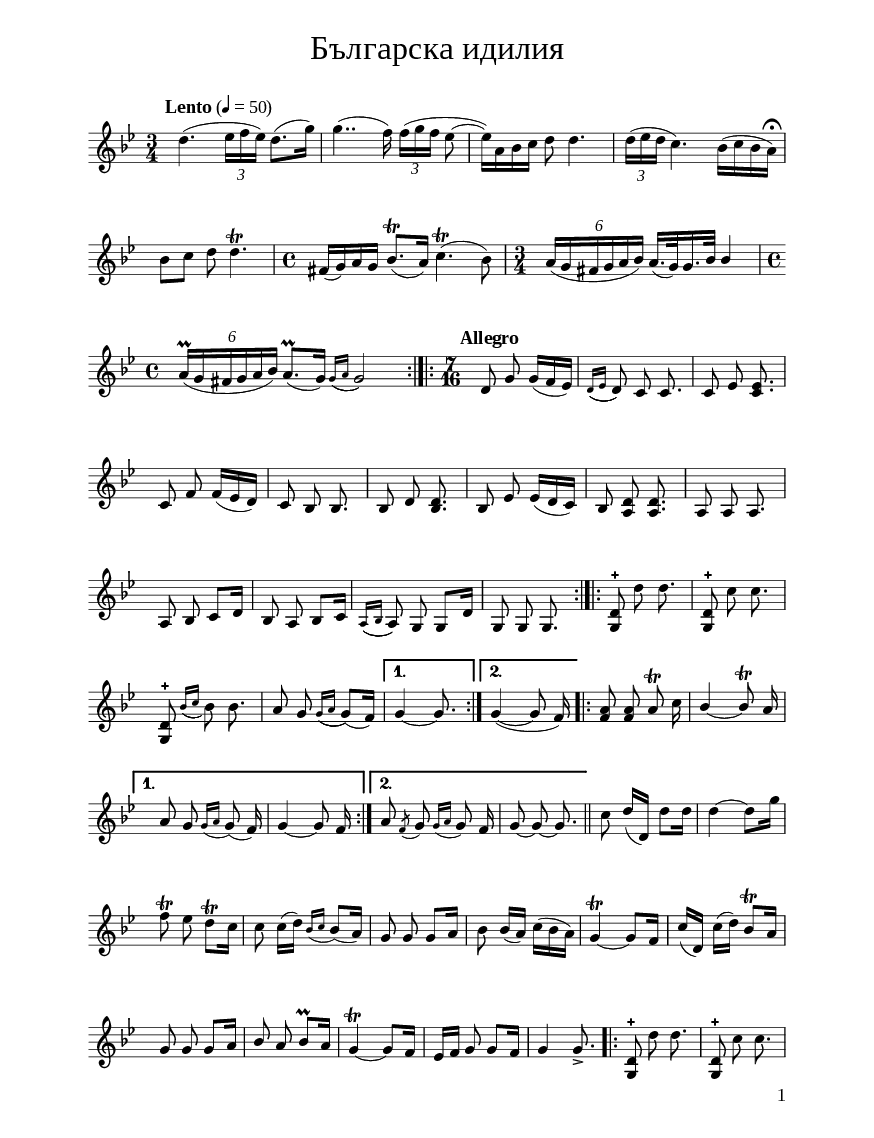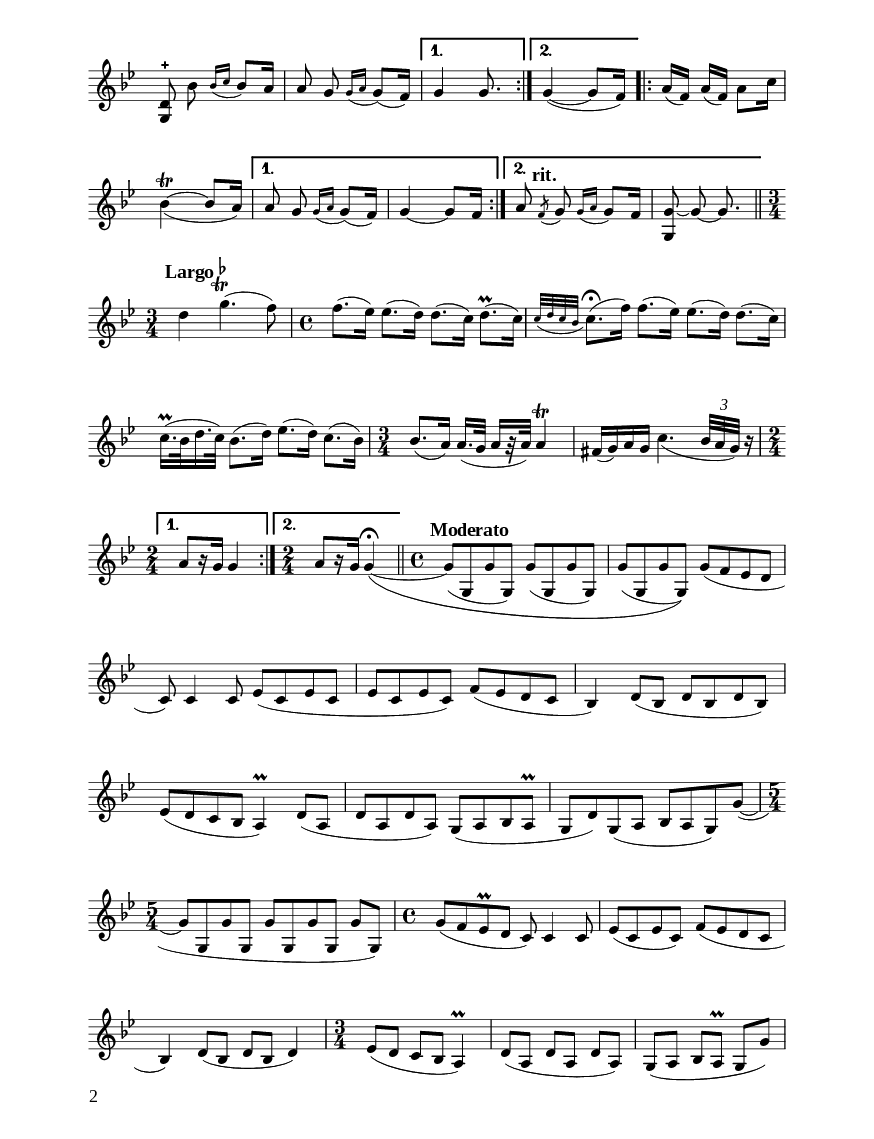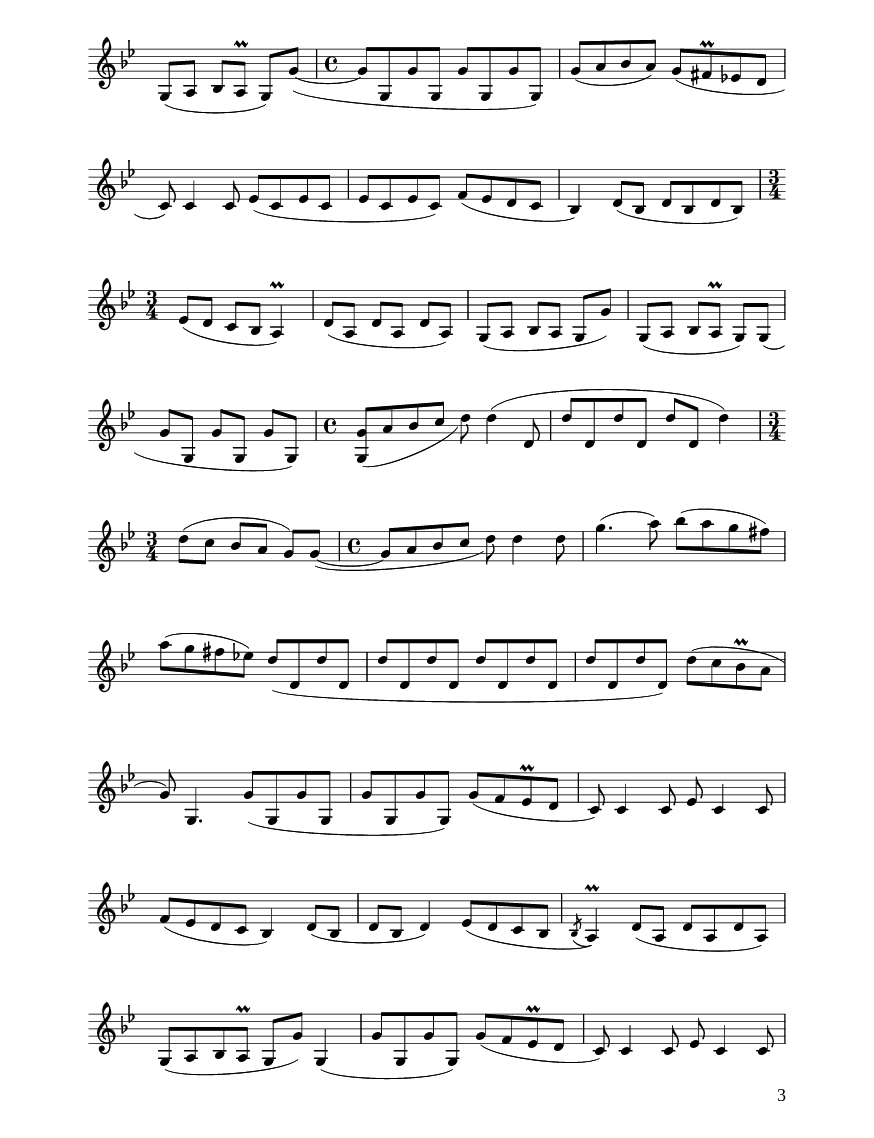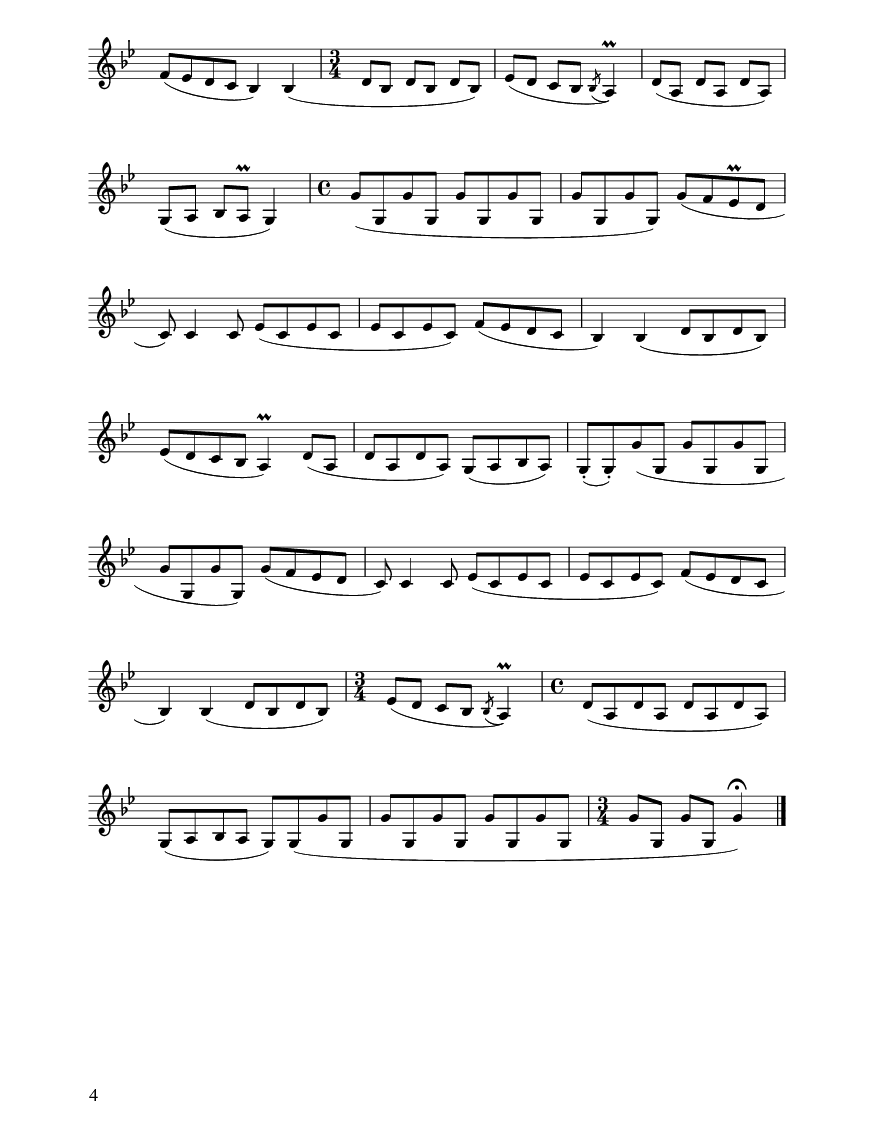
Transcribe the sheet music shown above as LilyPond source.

\version "2.24.3"

% include paper part and global functions
\include "include/globals.ily"

\bookpart {
  \label #'ref150
  \tocItem \markup "Българска идилия"
  \include "include/bookpart-paper.ily"
  \score {
    \include "include/score-layout.ily"

    \new Voice \relative c' {
      \clef treble
      \key g \minor
      \time 3/4
      \tempoFunc "Lento" 4 "50"
      \autoBeamOff

      d'4.( \tuplet 3/2 { ees16 [f ees]) } d8.([g16]) | \noBreak
      g4..(f16) \tuplet 3/2 { f16( [g f] } ees8~ | \noBreak
      ees16)[a, bes c] d8 d4. | \noBreak
      \tuplet 3/2 { d16( [ees d] } c4.) bes16([c bes a\fermata]) | \break

      bes8 [c] d8 d4.\trill | \noBreak
      \time 4/4 fis,16([g) a g] bes8.\trill([ a16]) c4.\trill( bes8) | \noBreak
      \time 3/4  \tuplet 6/4 { a16([g fis g a bes]) }  a16.([g32) \slurDown g16.\tieDown bes32 ] \stemUp bes4 | \time 4/4 \break

      \tuplet 6/4 { a16\prall([g fis g a bes]) } a8.\prall([g16])  \acciaccatura { g16([ a] } g2) | \bar ":|.|:" \noBreak

      %\set Score.doubleRepeatType = #":|.|:"

      \time 7/16
      \tempo "Allegro"

      d8 g g16([f ees]) | \noBreak
      \acciaccatura { d16([ ees]  } d8) c8 c8. | \noBreak
      c8 ees <c ees>8. | \break
      c8 f f16([ees d]) | \noBreak
      c8 bes bes8. | \noBreak
      bes8 d <bes d>8. | \noBreak
      bes8 ees ees16([d c]) | \noBreak
      bes8 <a d>8 <a d>8. | \noBreak
      a8 a a8. | \break

      a8 bes c[d16] | \noBreak
      bes8 a bes[c16] | \noBreak
      \acciaccatura { a16([ bes]} a8) g g[d'16] | \noBreak
      g,8 g g8. \bar ":|.|:" \noBreak

      \repeat volta 2 {
        <g d'>8\stopped \stemNeutral d''8 d8. | \noBreak
        <g,, d'>8\stopped c'8 c8. | \break

        <g, d'>8\stopped \acciaccatura { bes'16([c] } bes8) bes8. | \noBreak
        a8 g \acciaccatura { g16([a]} g8)([f16]) | \noBreak
      }
      \alternative {
        { g4~ g8. | \noBreak }
        { g4~(g8 f16) | \noBreak }
      }
      \repeat volta 2 {
        <f a>8 <f a> a\trill c16 | \noBreak
        \stemUp bes4~ bes8\trill a16 | \break
      }
      \alternative {
        {
          a8 g \acciaccatura { g16[a]}  g8( f16) | \noBreak
          g4~ g8 f16 | \noBreak
        }
        {
          a8 \acciaccatura { f8 } g \acciaccatura { g16[a] } g8 f16 | \noBreak
          g8~ g~ g8. | \bar "||" \noBreak
        }
      }
      \stemNeutral c8 d16([d,]) d'8[d16] | \noBreak
      \tieUp d4~ d8[g16] | \break

      f8\trill ees d\trill[c16] | \noBreak
      c8 \slurNeutral c16([d]) \acciaccatura { bes16[c] } bes8([a16]) | \noBreak
      g8 g g[a16] | \noBreak
      bes8 bes16([a]) c16([bes a]) | \noBreak
      \tieNeutral g4~\trill g8[f16] | \noBreak
      c'([d,]) c'([d]) bes8\trill[a16] \break

      g8 g g[a16] | \noBreak
      \stemUp bes8 a bes8\prall[a16] | \noBreak
      g4~\trill g8[f16]  | \noBreak
      ees16[f] g8 g[f16] | \noBreak
      g4 g8.\accent | \noBreak
      \repeat volta 2 {
        \stemNeutral <d g,>8\stopped d'8 d8. | \noBreak
        <d, g,>8\stopped c'8 c8. | \break

        <d, g,>8\stopped bes' \acciaccatura { bes16[c] } bes8[a16] | \noBreak
        a8 g \acciaccatura { g16[a] } g8([f16]) | \noBreak
      }
      \alternative {
        { g4 g8. }
        { g4~(g8[f16]) }
      }
      \repeat volta 2 {
        a16([f]) a16([f]) a8[c16] | \break

        \tieUp \slurDown bes4~\trill(bes8[a16])
      }
      \alternative {
        {
          a8 g \acciaccatura { g16[a] } g8([f16]) | \noBreak
          \tieNeutral g4~ g8[f16] | \noBreak
        }
        {
          \once \override Score.MetronomeMark.outside-staff-priority = #599
          \once \override Score.MetronomeMark.X-extent=#'(-1.5 . 0)
          \tempo "rit."
          a8 \acciaccatura { f8 } g \acciaccatura { g16[a] } g8[f16] | \noBreak
          <g g,>8~ g~ g8. \bar "||"  \noBreak
        }
      }
      \time 3/4 \break
      \repeat volta 2 {
        \tempo "Largo"
        \slurNeutral d'4 g4.^\markup{
          \override #'(baseline-skip . 2)
          \column {\flat \musicglyph #"scripts.trill"}

        }(f8) | \noBreak
        \time 4/4 f8.([ees16]) ees8.([d16]) d8.([c16]) d8.\prall([c16]) | \noBreak
        \acciaccatura { c32[d c bes] } c8.\fermata([f16]) f8.([ees16]) ees8.([d16]) d8.([c16]) | \break

        c16.\prall([bes32 d16. c32]) bes8.([d16]) ees8.([d16]) c8.([bes16]) | \noBreak
        \time 3/4 bes8.([a16]) a16.([g32] a16[r32 a32]) a4\trill | \noBreak
        fis16([g) a g] \slurDown c4.( \tuplet 3/2 {bes32[ a g])} r16 | \time 2/4 \break
      }
      \alternative {
        { a8[r16 g16] g4 | \noBreak }
        { \time 2/4 a8[r16 g16] g4\fermata~\( \bar "||"  \noBreak }
      }
      \tempo "Moderato"
      \time 4/4
      g8([g, g' g,]) g'8([g, g' g,]) | \noBreak
      g'8([g, g' g,])\) g'8([f ees d] | \break

      c8) c4 c8 ees8([c ees c] | \noBreak
      ees8[c ees c]) f8([ ees d c] | \noBreak
      bes4) d8([bes] d8[bes d bes]) | \break

      ees8([d c bes] a4\prall) d8([a] | \noBreak
      d8[a d a]) g8([a bes a\prall] | \noBreak
      g[ d') g,( a] bes[a g) g'~(] | \time 5/4 \break

      g[g, g' g,]  g'[g, g' g,] g'[g,]) | \noBreak
      \time 4/4 g'([f ees\prall	 d] c) c4 c8 | \noBreak
      ees([c ees c]) f([ees d c] | \break
      bes4) d8([bes] d8[bes] d4) | \noBreak
      \time 3/4 ees8([d] c[bes] a4\prall) | \noBreak
      d8([a] d8[a] d8[a]) | \noBreak
      g([a] bes[a\prall] g[g']) | \break

      g,([a] bes[a\prall] g[)g'~]( | \noBreak
      \time 4/4 g[g, g' g,] g'[g, g' g,]) | \noBreak
      g'([a bes a]) g([fis\prall ees! d] | \break

      c8) c4 c8 ees([c ees c] | \noBreak
      ees[c ees c]) f([ees d c] | \noBreak
      bes4) d8([bes] d[bes d bes]) | \time 3/4 \break

      ees([d] c[bes] a4\prall) | \noBreak
      d8([a] d[a] d[a]) | \noBreak
      g([a] bes[a] g[g']) | \noBreak
      g,([a] bes[a\prall] g)[g]( | \break

      g'[g,] g'[g,] g'[g,]) | \noBreak
      \time 4/4 <g' g,>([a bes c] d) \slurUp d4( d,8 | \noBreak
      d'[d, d' d,] d'[d,] d'4) | \time 3/4 \break

      d8([c] bes[a] \slurDown g[)g~(] | \noBreak
      \time 4/4 g[a bes c] d) d4 d8 | \noBreak
      \slurNeutral g4.(a8) bes([a g fis]) | \break

      a([g fis ees!]) d([d, d' d,] | \noBreak
      d'[d, d' d,] d'[d, d' d,] | \noBreak
      d'[d, d' d,]) d'([c bes\prall a] | \break

      g) g,4. g'8([g, g' g,] | \noBreak
      g'[g, g' g,]) g'([f ees\prall d] | \noBreak
      c) c4 c8 ees c4 c8 \break

      f([ees d c] bes4) d8([bes] | \noBreak
      d[bes] d4) ees8([d c bes] | \noBreak
      \acciaccatura { bes } a4\prall)
      d8([a] d[a d a]) \break

      g([a bes a\prall] g[g']) g,4( | \noBreak
      g'8[g, g' g,]) g'([f ees\prall d] | \noBreak
      c8) c4  c8 ees c4 c8 | \break

      f([ees d c] bes4) bes( | \noBreak
      \time 3/4 d8[bes] d8[bes] d8[bes]) | \noBreak
      ees([d] c[bes] \acciaccatura { bes } a4\prall)	| \noBreak
      d8([a] d[a] d[a]) | \break

      g([a] bes[a\prall] g4) | \noBreak
      \time 4/4 g'8([g, g' g,] g'[g, g' g,] | \noBreak
      g'[g, g' g,]) g'([f ees\prall d] | \break

      c) c4 c8 ees([c ees c] | \noBreak
      ees[c ees c]) f([ees d c] | \noBreak
      bes4) bes( d8[bes d bes]) | \break

      ees([ d c bes] a4\prall) d8([a] | \noBreak
      d[a d a]) g([a bes a]) | \noBreak
      g\staccato([g\staccato) g'( g,] g'[g, g' g,] | \break

      g'[g, g' g,]) g'([f ees d] | \noBreak
      c) c4 c8 ees([c ees c] | \noBreak
      ees[c ees c]) f([ees d c] | \break

      bes4) bes( d8[bes d bes]) | \noBreak
      \time 3/4 ees([d] c[bes] \acciaccatura { bes } a4\prall) | \noBreak
      \time 4/4 d8([a d a] d[a d a]) | \break

      g([a bes a] g[)g( g' g,] | \noBreak
      g'[g, g' g,] g'[g, g' g,] | \noBreak
      \time 3/4 g'[g,] g'[g,] g'4\fermata) \bar "|."
    }

    \addlyrics {}

    \header {
      title = \titleFunc #'ref_desc_14 "Българска идилия" "Balgarska idiliya"
    }
    \midi{}

  } % score

} % bookpart

% Più mosso
%
